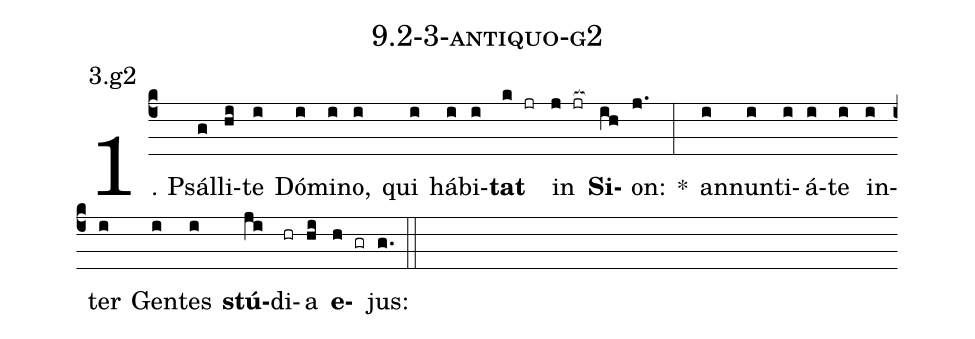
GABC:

name: 9.2-3-antiquo-g2;
annotation: 3.g2;
%%
(c4)1. Psál(g)li(hi)te(i) Dó(i)mi(i)no,(i) qui(i) há(i)bi(i)<b>tat</b>(k jr) in(j jr[ocb:1{]) <b>Si</b>(ih[ocb:0}])on:(j.) *(:) an(i)nun(i)ti(i)á(i)te(i) in(i)ter(i) Gen(i)tes(i) <b>stú</b>(ji)di(hr)a(hi) <b>e</b>(h gr)jus:(g.) (::)


%E(i) u(i) o(ji) u(hi) a(h) e.(g.) (::)
